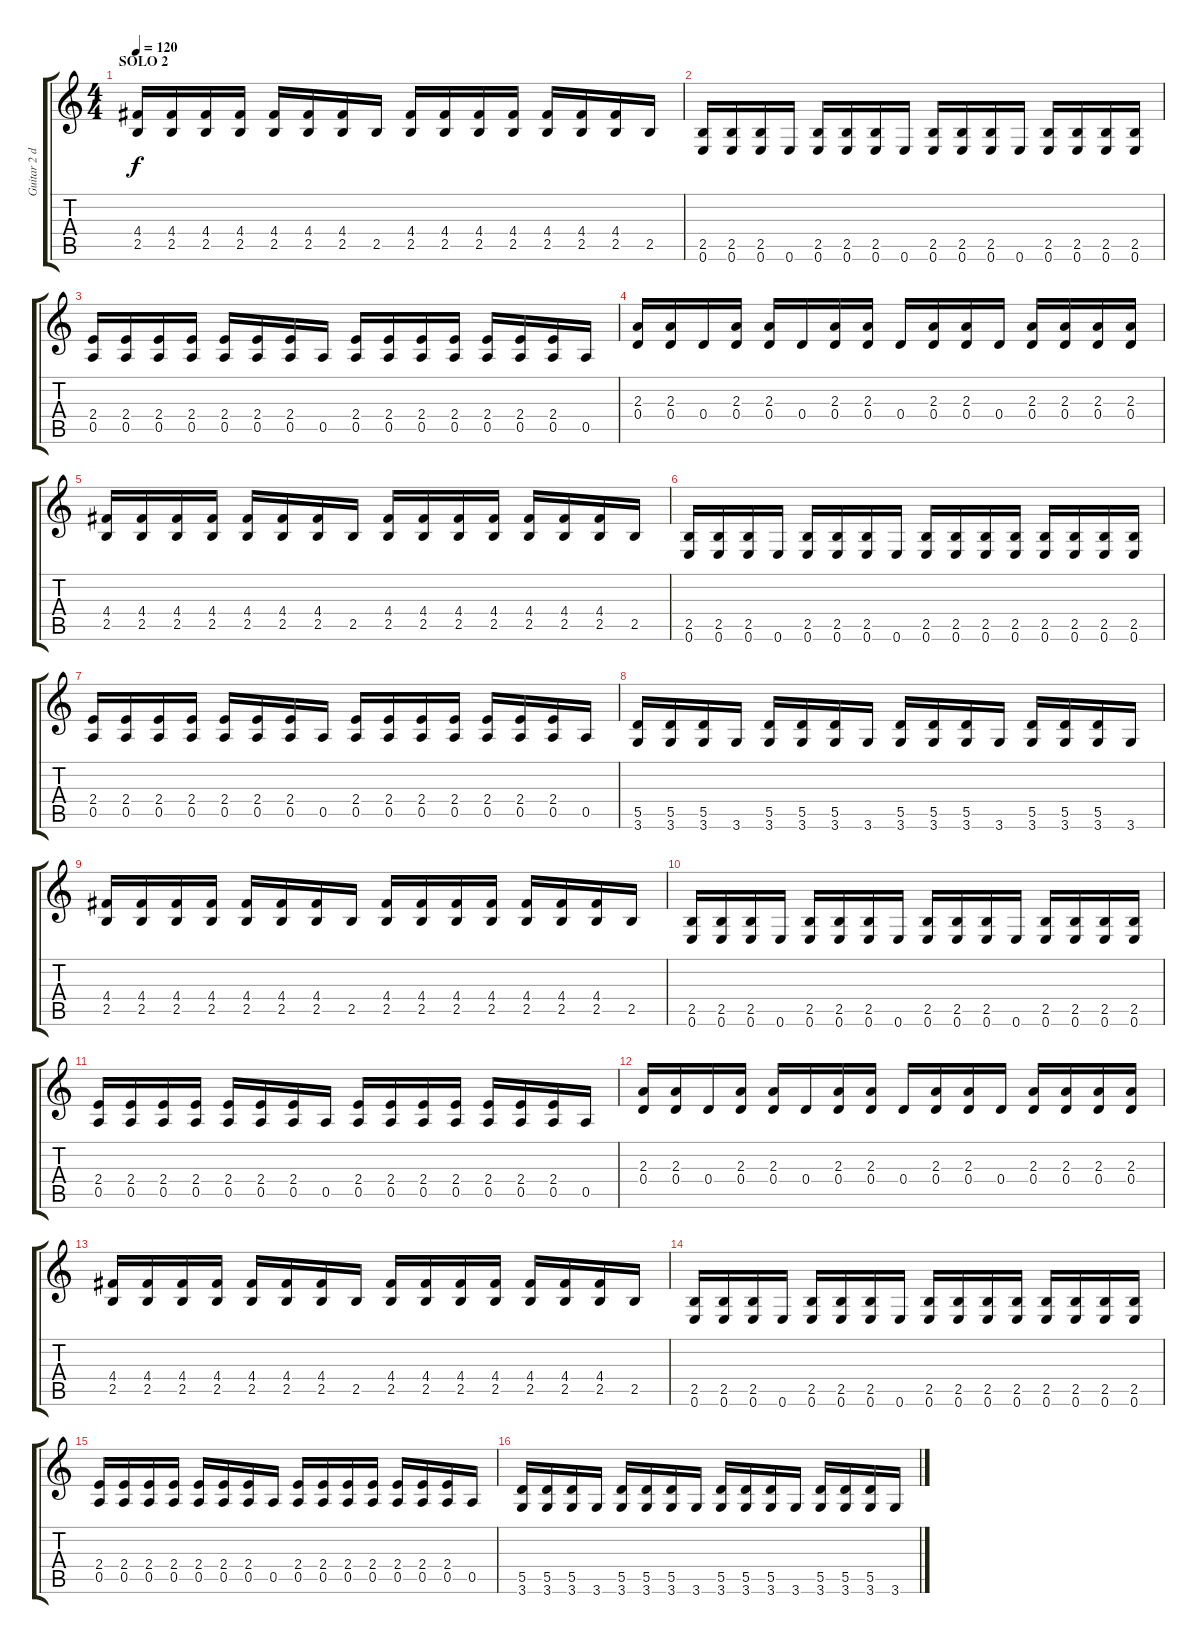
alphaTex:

\track ("Guitar 2 dist." "Guitar 2 d") {instrument distortionguitar}
\staff {score tabs}
\tuning (E4 B3 G3 D3 A2 E2) {hide}
\ts (4 4)
\section ("" "SOLO 2")
\tempo 120
\clef g2
\ks c
(4.4 2.5).16{dy f} (4.4 2.5).16 (4.4 2.5).16 (4.4 2.5).16 (4.4 2.5).16 (4.4 2.5).16 (4.4 2.5).16 2.5.16 (4.4 2.5).16 (4.4 2.5).16 (4.4 2.5).16 (4.4 2.5).16 (4.4 2.5).16 (4.4 2.5).16 (4.4 2.5).16 2.5.16 |
(2.5 0.6).16 (2.5 0.6).16 (2.5 0.6).16 0.6.16 (2.5 0.6).16 (2.5 0.6).16 (2.5 0.6).16 0.6.16 (2.5 0.6).16 (2.5 0.6).16 (2.5 0.6).16 0.6.16 (2.5 0.6).16 (2.5 0.6).16 (2.5 0.6).16 (2.5 0.6).16 |
(2.4 0.5).16 (2.4 0.5).16 (2.4 0.5).16 (2.4 0.5).16 (2.4 0.5).16 (2.4 0.5).16 (2.4 0.5).16 0.5.16 (2.4 0.5).16 (2.4 0.5).16 (2.4 0.5).16 (2.4 0.5).16 (2.4 0.5).16 (2.4 0.5).16 (2.4 0.5).16 0.5.16 |
(2.3 0.4).16 (2.3 0.4).16 0.4.16 (2.3 0.4).16 (2.3 0.4).16 0.4.16 (2.3 0.4).16 (2.3 0.4).16 0.4.16 (2.3 0.4).16 (2.3 0.4).16 0.4.16 (2.3 0.4).16 (2.3 0.4).16 (2.3 0.4).16 (2.3 0.4).16 |
(4.4 2.5).16 (4.4 2.5).16 (4.4 2.5).16 (4.4 2.5).16 (4.4 2.5).16 (4.4 2.5).16 (4.4 2.5).16 2.5.16 (4.4 2.5).16 (4.4 2.5).16 (4.4 2.5).16 (4.4 2.5).16 (4.4 2.5).16 (4.4 2.5).16 (4.4 2.5).16 2.5.16 |
(2.5 0.6).16 (2.5 0.6).16 (2.5 0.6).16 0.6.16 (2.5 0.6).16 (2.5 0.6).16 (2.5 0.6).16 0.6.16 (2.5 0.6).16 (2.5 0.6).16 (2.5 0.6).16 (2.5 0.6).16 (2.5 0.6).16 (2.5 0.6).16 (2.5 0.6).16 (2.5 0.6).16 |
(2.4 0.5).16 (2.4 0.5).16 (2.4 0.5).16 (2.4 0.5).16 (2.4 0.5).16 (2.4 0.5).16 (2.4 0.5).16 0.5.16 (2.4 0.5).16 (2.4 0.5).16 (2.4 0.5).16 (2.4 0.5).16 (2.4 0.5).16 (2.4 0.5).16 (2.4 0.5).16 0.5.16 |
(5.5 3.6).16 (5.5 3.6).16 (5.5 3.6).16 3.6.16 (5.5 3.6).16 (5.5 3.6).16 (5.5 3.6).16 3.6.16 (5.5 3.6).16 (5.5 3.6).16 (5.5 3.6).16 3.6.16 (5.5 3.6).16 (5.5 3.6).16 (5.5 3.6).16 3.6.16 |
(4.4 2.5).16 (4.4 2.5).16 (4.4 2.5).16 (4.4 2.5).16 (4.4 2.5).16 (4.4 2.5).16 (4.4 2.5).16 2.5.16 (4.4 2.5).16 (4.4 2.5).16 (4.4 2.5).16 (4.4 2.5).16 (4.4 2.5).16 (4.4 2.5).16 (4.4 2.5).16 2.5.16 |
(2.5 0.6).16 (2.5 0.6).16 (2.5 0.6).16 0.6.16 (2.5 0.6).16 (2.5 0.6).16 (2.5 0.6).16 0.6.16 (2.5 0.6).16 (2.5 0.6).16 (2.5 0.6).16 0.6.16 (2.5 0.6).16 (2.5 0.6).16 (2.5 0.6).16 (2.5 0.6).16 |
(2.4 0.5).16 (2.4 0.5).16 (2.4 0.5).16 (2.4 0.5).16 (2.4 0.5).16 (2.4 0.5).16 (2.4 0.5).16 0.5.16 (2.4 0.5).16 (2.4 0.5).16 (2.4 0.5).16 (2.4 0.5).16 (2.4 0.5).16 (2.4 0.5).16 (2.4 0.5).16 0.5.16 |
(2.3 0.4).16 (2.3 0.4).16 0.4.16 (2.3 0.4).16 (2.3 0.4).16 0.4.16 (2.3 0.4).16 (2.3 0.4).16 0.4.16 (2.3 0.4).16 (2.3 0.4).16 0.4.16 (2.3 0.4).16 (2.3 0.4).16 (2.3 0.4).16 (2.3 0.4).16 |
(4.4 2.5).16 (4.4 2.5).16 (4.4 2.5).16 (4.4 2.5).16 (4.4 2.5).16 (4.4 2.5).16 (4.4 2.5).16 2.5.16 (4.4 2.5).16 (4.4 2.5).16 (4.4 2.5).16 (4.4 2.5).16 (4.4 2.5).16 (4.4 2.5).16 (4.4 2.5).16 2.5.16 |
(2.5 0.6).16 (2.5 0.6).16 (2.5 0.6).16 0.6.16 (2.5 0.6).16 (2.5 0.6).16 (2.5 0.6).16 0.6.16 (2.5 0.6).16 (2.5 0.6).16 (2.5 0.6).16 (2.5 0.6).16 (2.5 0.6).16 (2.5 0.6).16 (2.5 0.6).16 (2.5 0.6).16 |
(2.4 0.5).16 (2.4 0.5).16 (2.4 0.5).16 (2.4 0.5).16 (2.4 0.5).16 (2.4 0.5).16 (2.4 0.5).16 0.5.16 (2.4 0.5).16 (2.4 0.5).16 (2.4 0.5).16 (2.4 0.5).16 (2.4 0.5).16 (2.4 0.5).16 (2.4 0.5).16 0.5.16 |
(5.5 3.6).16 (5.5 3.6).16 (5.5 3.6).16 3.6.16 (5.5 3.6).16 (5.5 3.6).16 (5.5 3.6).16 3.6.16 (5.5 3.6).16 (5.5 3.6).16 (5.5 3.6).16 3.6.16 (5.5 3.6).16 (5.5 3.6).16 (5.5 3.6).16 3.6.16
